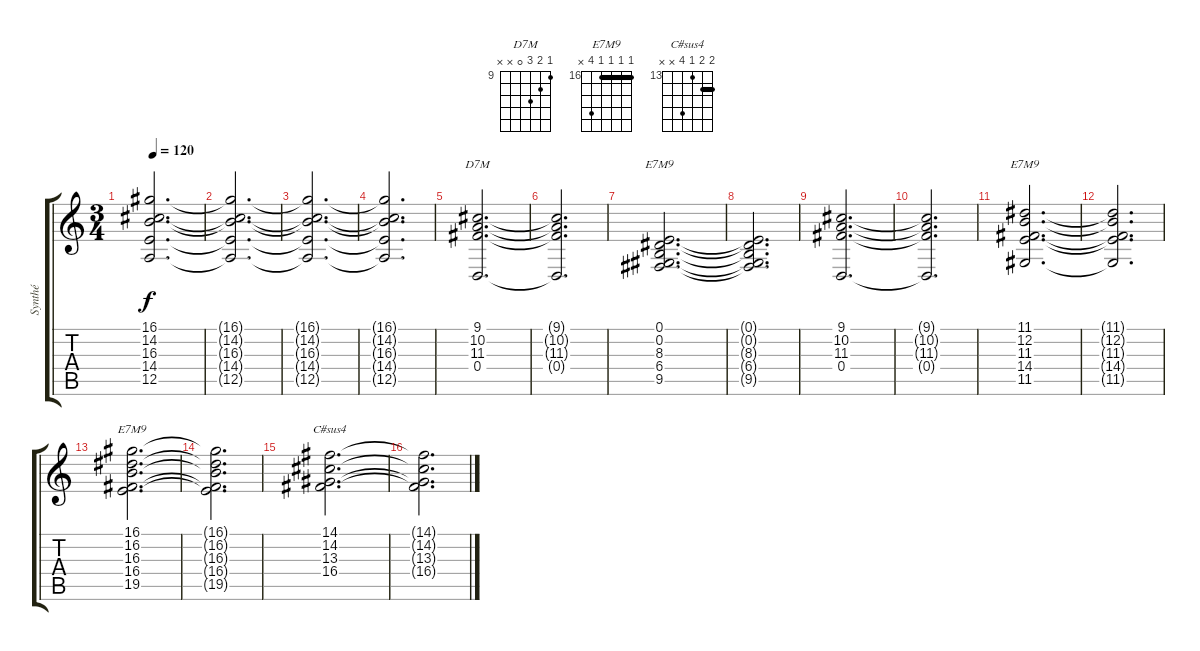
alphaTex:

\track ("Synthé" "Synthé") {instrument rockorgan}
\staff {score tabs}
\tuning (E4 B3 G3 D3 A2 E2) {hide}
\chord ("D7M" 9 10 11 0 x x) {firstfret 9}
\chord ("E7M9" 0 0 8 6 9 x) {firstfret 6}
\chord ("E7M9" 11 12 11 14 11 0) {firstfret 11 barre 11}
\chord ("E7M9" 16 16 16 16 19 x) {firstfret 16 barre 16}
\chord ("C#sus4" 14 14 13 16 x x) {firstfret 13 barre 14}
\ts (3 4)
\tempo 120
\clef g2
\ks c
(16.1{t} 14.2{t} 16.3{t} 14.4{t} 12.5{t}).2{d dy f} |
(16.1{t} 14.2{t} 16.3{t} 14.4{t} 12.5{t}).2{d} |
(16.1{t} 14.2{t} 16.3{t} 14.4{t} 12.5{t}).2{d} |
(16.1{t} 14.2{t} 16.3{t} 14.4{t} 12.5{t}).2{d} |
(9.1 10.2 11.3 0.4).2{d ch "D7M"} |
(9.1{t} 10.2{t} 11.3{t} 0.4{t}).2{d} |
(0.1 0.2 8.3 6.4 9.5).2{d ch "E7M9"} |
(0.1{t} 0.2{t} 8.3{t} 6.4{t} 9.5{t}).2{d} |
(9.1 10.2 11.3 0.4).2{d} |
(9.1{t} 10.2{t} 11.3{t} 0.4{t}).2{d} |
(11.1 12.2 11.3 14.4 11.5).2{d ch "E7M9"} |
(11.1{t} 12.2{t} 11.3{t} 14.4{t} 11.5{t}).2{d} |
(16.1 16.2 16.3 16.4 19.5).2{d ch "E7M9"} |
(16.1{t} 16.2{t} 16.3{t} 16.4{t} 19.5{t}).2{d} |
(14.1 14.2 13.3 16.4).2{d ch "C#sus4"} |
(14.1{t} 14.2{t} 13.3{t} 16.4{t}).2{d}
